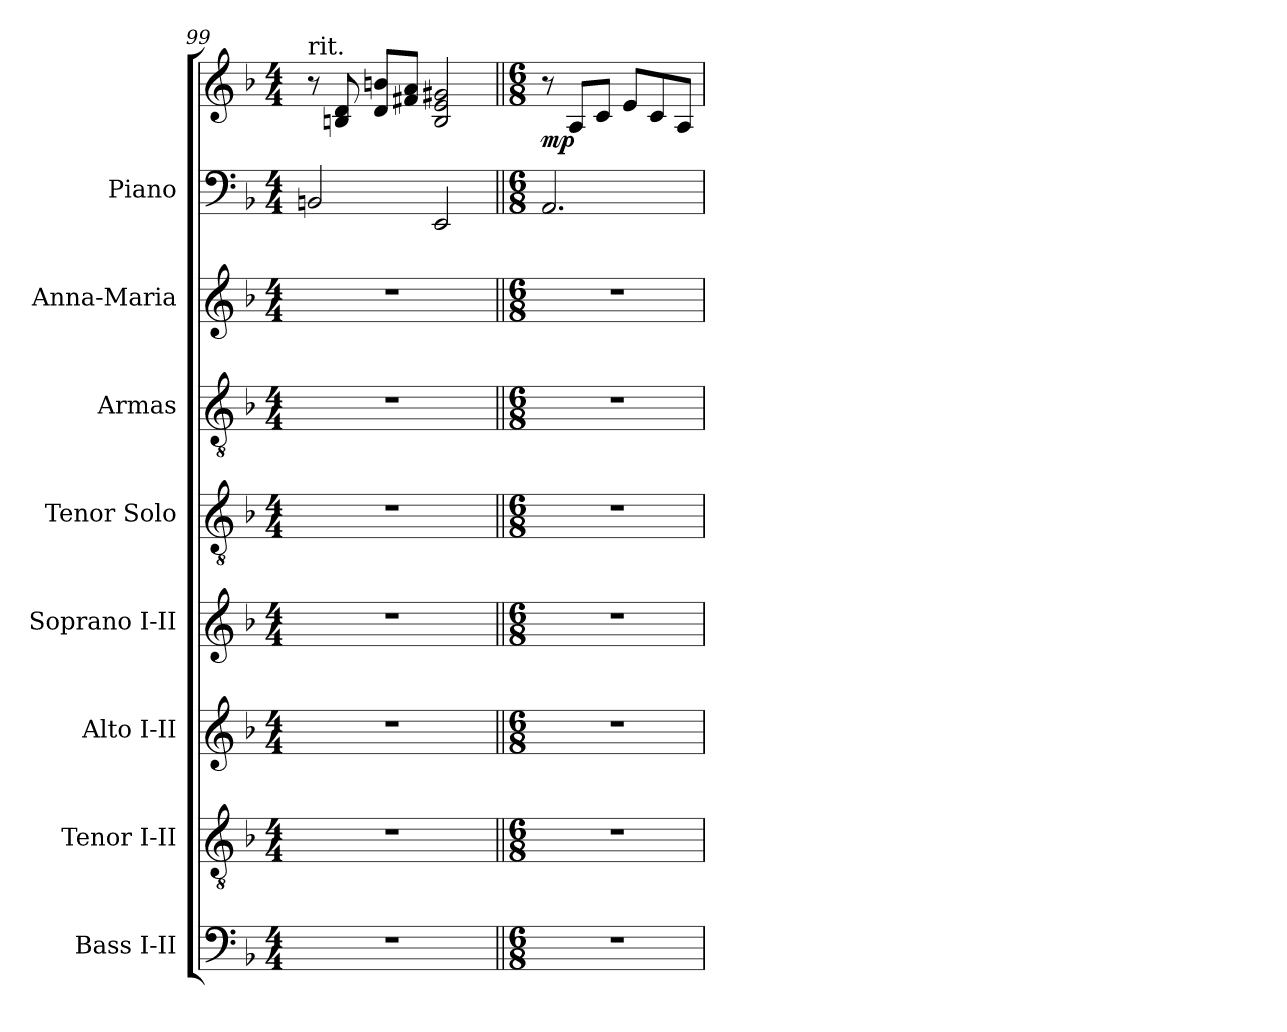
**kern	**kern	**kern	**kern	**kern	**kern	**kern	**kern	**kern	**dynam
*part8	*part7	*part6	*part5	*part4	*part3	*part2	*part1	*part1	*part1
*staff9	*staff8	*staff7	*staff6	*staff5	*staff4	*staff3	*staff2	*staff1	*staff1/2
*I"Bass I-II	*I"Tenor I-II	*I"Alto I-II	*I"Soprano I-II	*I"Tenor Solo	*I"Armas	*I"Anna-Maria	*I"Piano	*	*
*I'B.	*I'T.	*I'A.	*I'S.	*I'T. Solo	*I'Armas	*I'A-M	*I'Pno.	*	*
!!LO:PB:g=z
*clefF4	*clefGv2	*clefG2	*clefG2	*clefGv2	*clefGv2	*clefG2	*clefF4	*clefG2	*
*	*ITrd7c12	*	*	*ITrd7c12	*ITrd7c12	*	*	*	*
*k[b-]	*k[b-]	*k[b-]	*k[b-]	*k[b-]	*k[b-]	*k[b-]	*k[b-]	*k[b-]	*
*F:	*F:	*F:	*F:	*F:	*F:	*F:	*F:	*F:	*
*M4/4	*M4/4	*M4/4	*M4/4	*M4/4	*M4/4	*M4/4	*M4/4	*M4/4	*
=99	=99	=99	=99	=99	=99	=99	=99	=99	=99
!	!	!	!	!	!	!	!	!LO:TX:t=rit.	!
1r	1r	1r	1r	1r	1r	1r	2BBni/	8r	.
.	.	.	.	.	.	.	.	8Bni/ 8di	.
.	.	.	.	.	.	.	.	8di/ 8bniL	.
.	.	.	.	.	.	.	.	8f#Xi/ 8aiJ	.
.	.	.	.	.	.	.	2EEi/	2Bi/ 2ei 2g#Xi	] ]
=100||	=100||	=100||	=100||	=100||	=100||	=100||	=100||	=100||	=100||
*k[]	*k[]	*k[]	*k[]	*k[]	*k[]	*k[]	*k[]	*k[]	*
*C:	*C:	*C:	*C:	*C:	*C:	*C:	*C:	*C:	*
*M6/8	*M6/8	*M6/8	*M6/8	*M6/8	*M6/8	*M6/8	*M6/8	*M6/8	*
*	*	*	*	*	*	*	*	*MM93	*
!LO:N:vis=1	!LO:N:vis=1	!LO:N:vis=1	!LO:N:vis=1	!LO:N:vis=1	!LO:N:vis=1	!LO:N:vis=1	!	!	!
2.r	2.r	2.r	2.r	2.r	2.r	2.r	2.AAi/	8r	mp
.	.	.	.	.	.	.	.	8Ai/L	.
.	.	.	.	.	.	.	.	8ci/J	.
.	.	.	.	.	.	.	.	8ei/L	.
.	.	.	.	.	.	.	.	8ci/	.
.	.	.	.	.	.	.	.	8Ai/J	.
=	=	=	=	=	=	=	=	=	=
*-	*-	*-	*-	*-	*-	*-	*-	*-	*-
